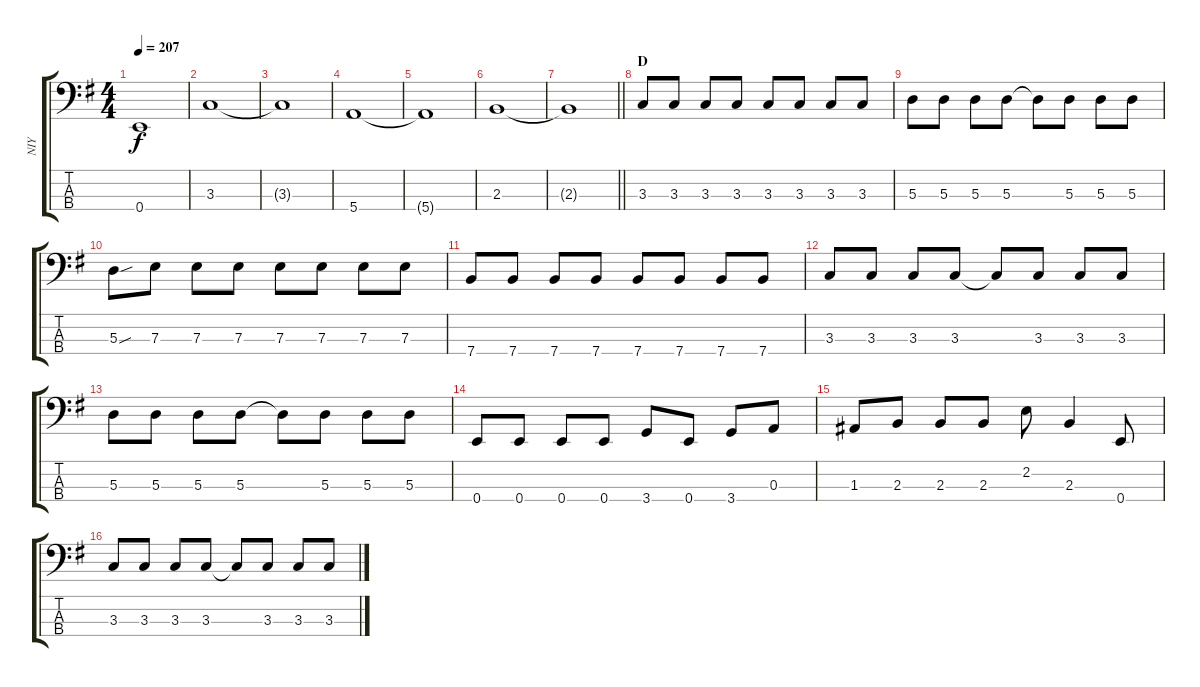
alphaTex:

\track ("NIY" "NIY") {instrument electricbasspick}
\staff {score tabs}
\tuning (G2 D2 A1 E1) {hide}
\ts (4 4)
\tempo 207
\clef f4
\ks eminor
0.4{t}.1{dy f} |
3.3.1 |
3.3{t}.1 |
5.4.1 |
5.4{t}.1 |
2.3.1 |
\barLineRight lightlight
2.3{t}.1 |
\section ("" "D")
3.3.8 3.3.8 3.3.8 3.3.8 3.3.8 3.3.8 3.3.8 3.3.8 |
5.3.8 5.3.8 5.3.8 5.3.8 5.3{t}.8 5.3.8 5.3.8 5.3.8 |
5.3{sou}.8 7.3.8 7.3.8 7.3.8 7.3.8 7.3.8 7.3.8 7.3.8 |
7.4.8 7.4.8 7.4.8 7.4.8 7.4.8 7.4.8 7.4.8 7.4.8 |
3.3.8 3.3.8 3.3.8 3.3.8 3.3{t}.8 3.3.8 3.3.8 3.3.8 |
5.3.8 5.3.8 5.3.8 5.3.8 5.3{t}.8 5.3.8 5.3.8 5.3.8 |
0.4.8 0.4.8 0.4.8 0.4.8 3.4.8 0.4.8 3.4.8 0.3.8 |
1.3.8 2.3.8 2.3.8 2.3.8 2.2.8 2.3.4 0.4.8 |
3.3.8 3.3.8 3.3.8 3.3.8 3.3{t}.8 3.3.8 3.3.8 3.3.8
